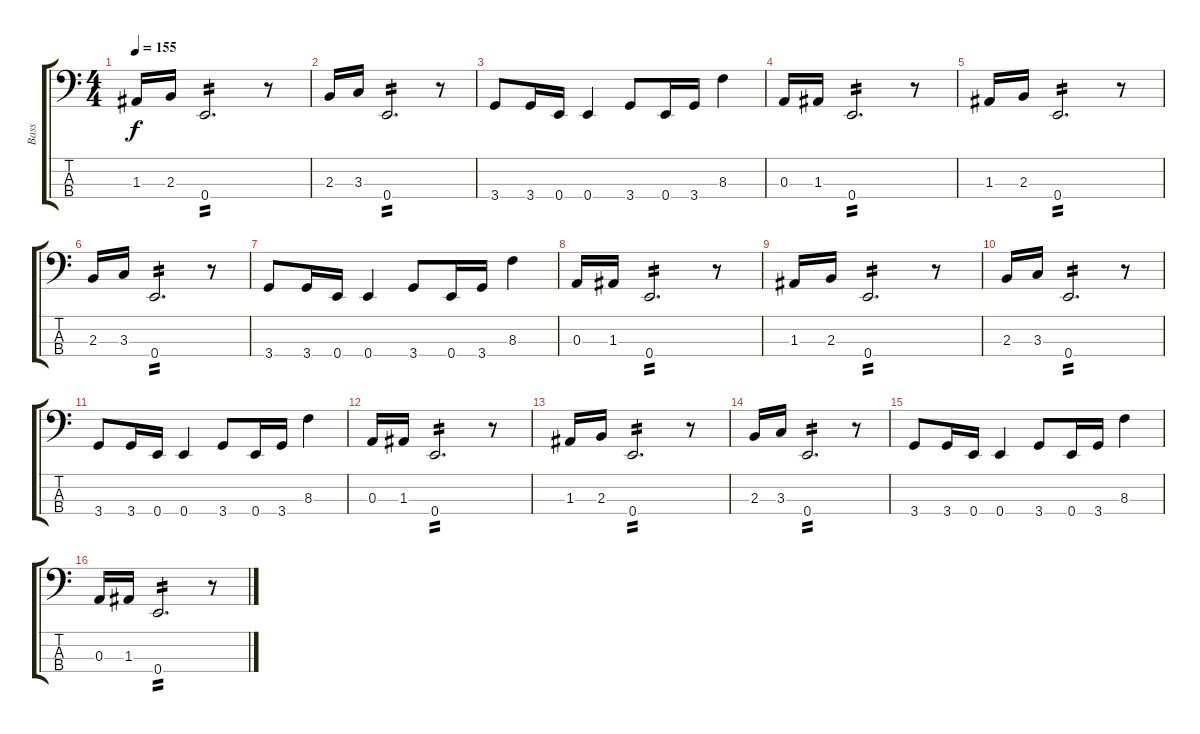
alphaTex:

\track ("Bass" "Bass") {instrument electricbasspick}
\staff {score tabs}
\tuning (G2 D2 A1 E1) {hide}
\ts (4 4)
\tempo 155
\clef f4
\ks c
1.3.16{dy f} 2.3.16 0.4.2{d tp 2} r.8 |
2.3.16 3.3.16 0.4.2{d tp 2} r.8 |
3.4.8 3.4.16 0.4.16 0.4.4 3.4.8 0.4.16 3.4.16 8.3.4 |
0.3.16 1.3.16 0.4.2{d tp 2} r.8 |
1.3.16 2.3.16 0.4.2{d tp 2} r.8 |
2.3.16 3.3.16 0.4.2{d tp 2} r.8 |
3.4.8 3.4.16 0.4.16 0.4.4 3.4.8 0.4.16 3.4.16 8.3.4 |
0.3.16 1.3.16 0.4.2{d tp 2} r.8 |
1.3.16 2.3.16 0.4.2{d tp 2} r.8 |
2.3.16 3.3.16 0.4.2{d tp 2} r.8 |
3.4.8 3.4.16 0.4.16 0.4.4 3.4.8 0.4.16 3.4.16 8.3.4 |
0.3.16 1.3.16 0.4.2{d tp 2} r.8 |
1.3.16 2.3.16 0.4.2{d tp 2} r.8 |
2.3.16 3.3.16 0.4.2{d tp 2} r.8 |
3.4.8 3.4.16 0.4.16 0.4.4 3.4.8 0.4.16 3.4.16 8.3.4 |
0.3.16 1.3.16 0.4.2{d tp 2} r.8
